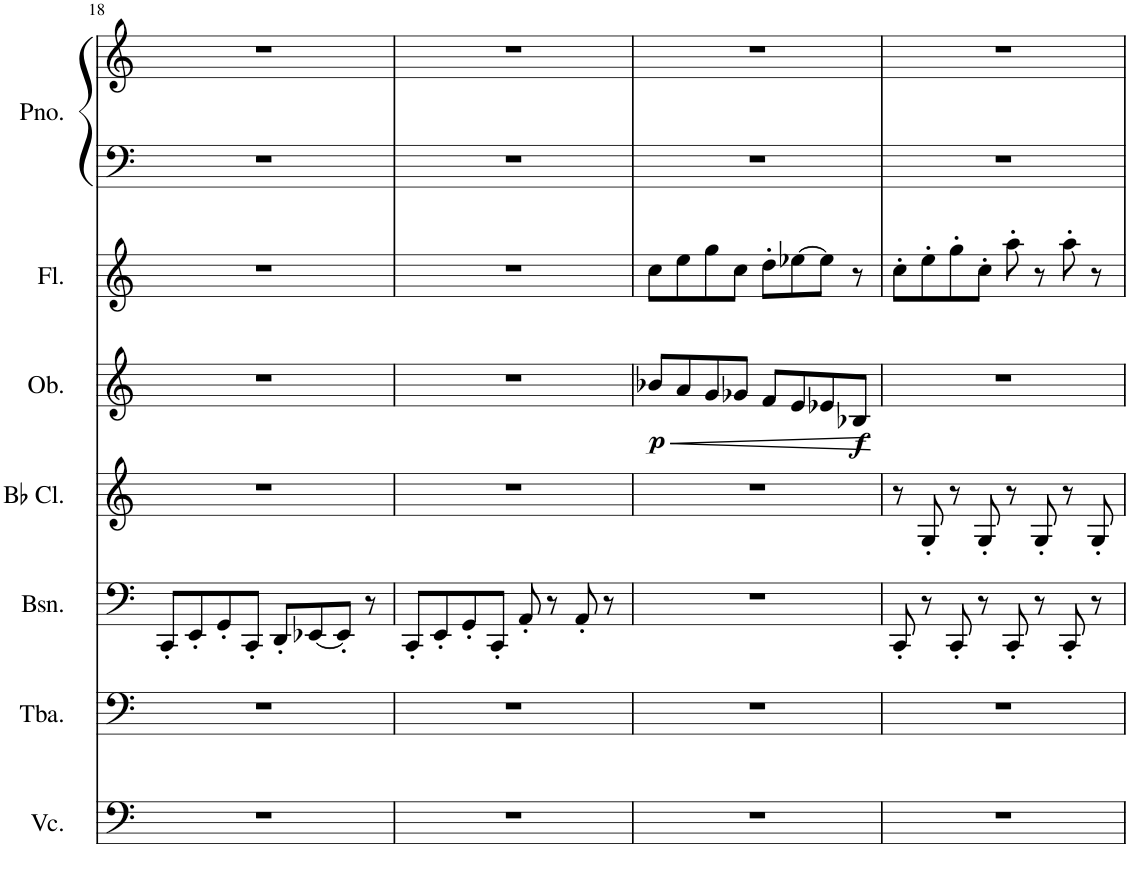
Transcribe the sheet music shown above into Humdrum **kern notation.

**kern	**kern	**kern	**kern	**kern	**dynam	**kern	**kern	**kern
*part7	*part6	*part5	*part4	*part3	*part3	*part2	*part1	*part1
*staff8	*staff7	*staff6	*staff5	*staff4	*staff4	*staff3	*staff2	*staff1
*I"Violoncello	*I"Tuba	*I"Bassoon	*I"Bb Clarinet	*I"Oboe	*	*I"Flute	*I"Piano	*
*I'Vc.	*I'Tba.	*I'Bsn.	*I'Bb Cl.	*I'Ob.	*	*I'Fl.	*I'Pno.	*
!!LO:PB:g=z
*clefF4	*clefF4	*clefF4	*clefG2	*clefG2	*	*clefG2	*clefF4	*clefG2
*	*	*	*ITrd1c2	*	*	*	*	*
*k[]	*k[]	*k[]	*k[]	*k[]	*	*k[]	*k[]	*k[]
*M4/4	*M4/4	*M4/4	*M4/4	*M4/4	*	*M4/4	*M4/4	*M4/4
=18	=18	=18	=18	=18	=18	=18	=18	=18
1r	1r	8CC'/L	1r	1r	.	1r	1r	1r
.	.	8EE'/	.	.	.	.	.	.
.	.	8GG'/	.	.	.	.	.	.
.	.	8CC'/J	.	.	.	.	.	.
.	.	8DD'/L	.	.	.	.	.	.
.	.	[8EE-X/	.	.	.	.	.	.
.	.	8EE-'/J]	.	.	.	.	.	.
.	.	8r	.	.	.	.	.	.
=19	=19	=19	=19	=19	=19	=19	=19	=19
1r	1r	8CC'/L	1r	1r	.	1r	1r	1r
.	.	8EE'/	.	.	.	.	.	.
.	.	8GG'/	.	.	.	.	.	.
.	.	8CC'/J	.	.	.	.	.	.
.	.	8AA'/	.	.	.	.	.	.
.	.	8r	.	.	.	.	.	.
.	.	8AA'/	.	.	.	.	.	.
.	.	8r	.	.	.	.	.	.
=20	=20	=20	=20	=20	=20	=20	=20	=20
!	!	!	!	!	!LO:HP:b	!	!	!
!	!	!	!	!	!LO:DY:n=1:b	!	!	!
1r	1r	1r	1r	8b-X/L	< p	8cc\L	1r	1r
.	.	.	.	8a/	.	8ee\	.	.
.	.	.	.	8g/	.	8gg\	.	.
.	.	.	.	8g-X/J	.	8cc\J	.	.
.	.	.	.	8f/L	.	8dd'\L	.	.
.	.	.	.	8e/	.	[8ee-X\	.	.
.	.	.	.	8e-X/	.	8ee-\J]	.	.
!	!	!	!	!	!LO:DY:n=2:b	!	!	!
.	.	.	.	8B-X/J	f	8r	.	.
.	.	.	.	.	[	.	.	.
=21	=21	=21	=21	=21	=21	=21	=21	=21
1r	1r	8CC'/	8r	1r	.	8cc'\L	1r	1r
.	.	8r	8G'/	.	.	8ee'\	.	.
.	.	8CC'/	8r	.	.	8gg'\	.	.
.	.	8r	8G'/	.	.	8cc'\J	.	.
.	.	8CC'/	8r	.	.	8aa'\	.	.
.	.	8r	8G'/	.	.	8r	.	.
.	.	8CC'/	8r	.	.	8aa'\	.	.
.	.	8r	8G'/	.	.	8r	.	.
=	=	=	=	=	=	=	=	=
*-	*-	*-	*-	*-	*-	*-	*-	*-
